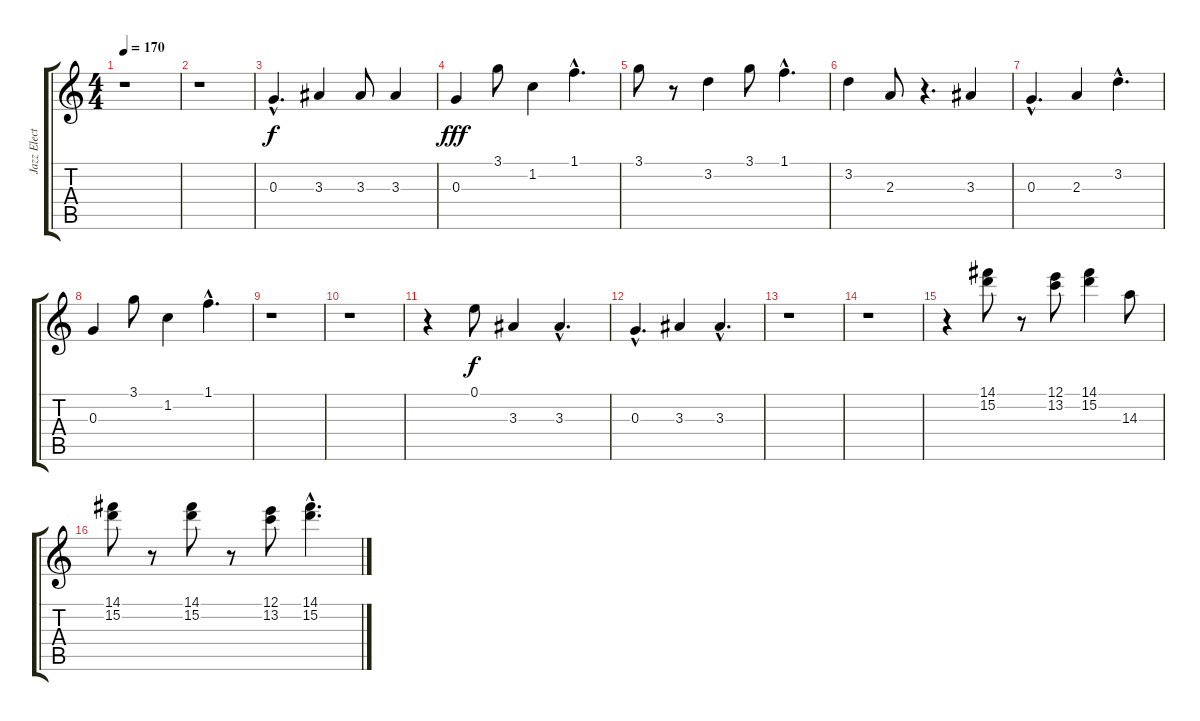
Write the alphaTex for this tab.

\track ("Jazz Electric" "Jazz Elect") {instrument electricguitarjazz}
\staff {score tabs}
\tuning (E4 B3 G3 D3 A2 E2) {hide}
\ts (4 4)
\tempo 170
\clef g2
\ks c
r.1{dy f} |
r.1 |
0.3{hac}.4{d} 3.3.4 3.3.8 3.3.4 |
0.3.4{dy fff} 3.1.8 1.2.4 1.1{hac}.4{d} |
3.1.8 r.8 3.2.4 3.1.8 1.1{hac}.4{d} |
3.2.4 2.3.8 r.4{d} 3.3.4 |
0.3{hac}.4{d} 2.3.4 3.2{hac}.4{d} |
0.3.4 3.1.8 1.2.4 1.1{hac}.4{d} |
r.1 |
r.1 |
r.4 0.1.8{dy f} 3.3.4 3.3{hac}.4{d} |
0.3{hac}.4{d} 3.3.4 3.3{hac}.4{d} |
r.1 |
r.1 |
r.4 (14.1 15.2).8 r.8 (12.1 13.2).8 (14.1 15.2).4 14.3.8 |
(14.1 15.2).8 r.8 (14.1 15.2).8 r.8 (12.1 13.2).8 (14.1{hac} 15.2{hac}).4{d}
